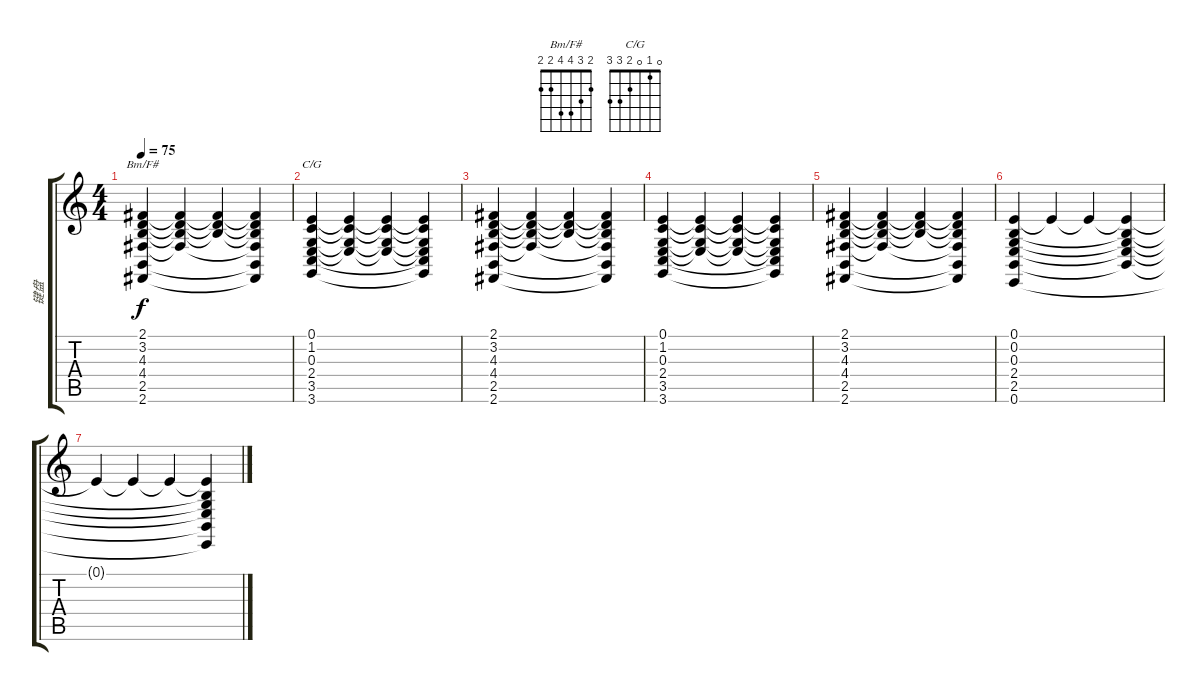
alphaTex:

\track ("键盘" "键盘") {instrument pad4choir}
\staff {score tabs}
\tuning (E4 B3 G3 D3 A2 E2) {hide}
\chord ("Bm/F#" 2 3 4 4 2 2)
\chord ("C/G" 0 1 0 2 3 3)
\ts (4 4)
\tempo 75
\clef g2
\ks c
(2.1 3.2 4.3 4.4 2.5 2.6).4{ch "Bm/F#" dy f} (2.1{t} 3.2{t} 4.3{t} 4.4{t}).4 (2.1{t} 3.2{t} 4.3{t}).4 (2.1{t} 3.2{t} 4.3{t} 4.4{t} 2.5{t} 2.6{t}).4 |
(0.1 1.2 0.3 2.4 3.5 3.6).4{ch "C/G"} (0.1{t} 1.2{t} 0.3{t} 2.4{t}).4 (0.1{t} 1.2{t} 0.3{t} 2.4{t}).4 (0.1{t} 1.2{t} 0.3{t} 2.4{t} 3.5{t} 3.6{t}).4 |
(2.1 3.2 4.3 4.4 2.5 2.6).4 (2.1{t} 3.2{t} 4.3{t} 4.4{t}).4 (2.1{t} 3.2{t} 4.3{t}).4 (2.1{t} 3.2{t} 4.3{t} 4.4{t} 2.5{t} 2.6{t}).4 |
(0.1 1.2 0.3 2.4 3.5 3.6).4 (0.1{t} 1.2{t} 0.3{t} 2.4{t}).4 (0.1{t} 1.2{t} 0.3{t} 2.4{t}).4 (0.1{t} 1.2{t} 0.3{t} 2.4{t} 3.5{t} 3.6{t}).4 |
(2.1 3.2 4.3 4.4 2.5 2.6).4 (2.1{t} 3.2{t} 4.3{t} 4.4{t}).4 (2.1{t} 3.2{t} 4.3{t}).4 (2.1{t} 3.2{t} 4.3{t} 4.4{t} 2.5{t} 2.6{t}).4 |
(0.1 0.2 0.3 2.4 2.5 0.6).4 0.1{t}.4 0.1{t}.4 (0.1{t} 0.2{t} 0.3{t} 2.4{t} 2.5{t}).4 |
0.1{t}.4 0.1{t}.4 0.1{t}.4 (0.1{t} 0.2{t} 0.3{t} 2.4{t} 2.5{t} 0.6{t}).4
